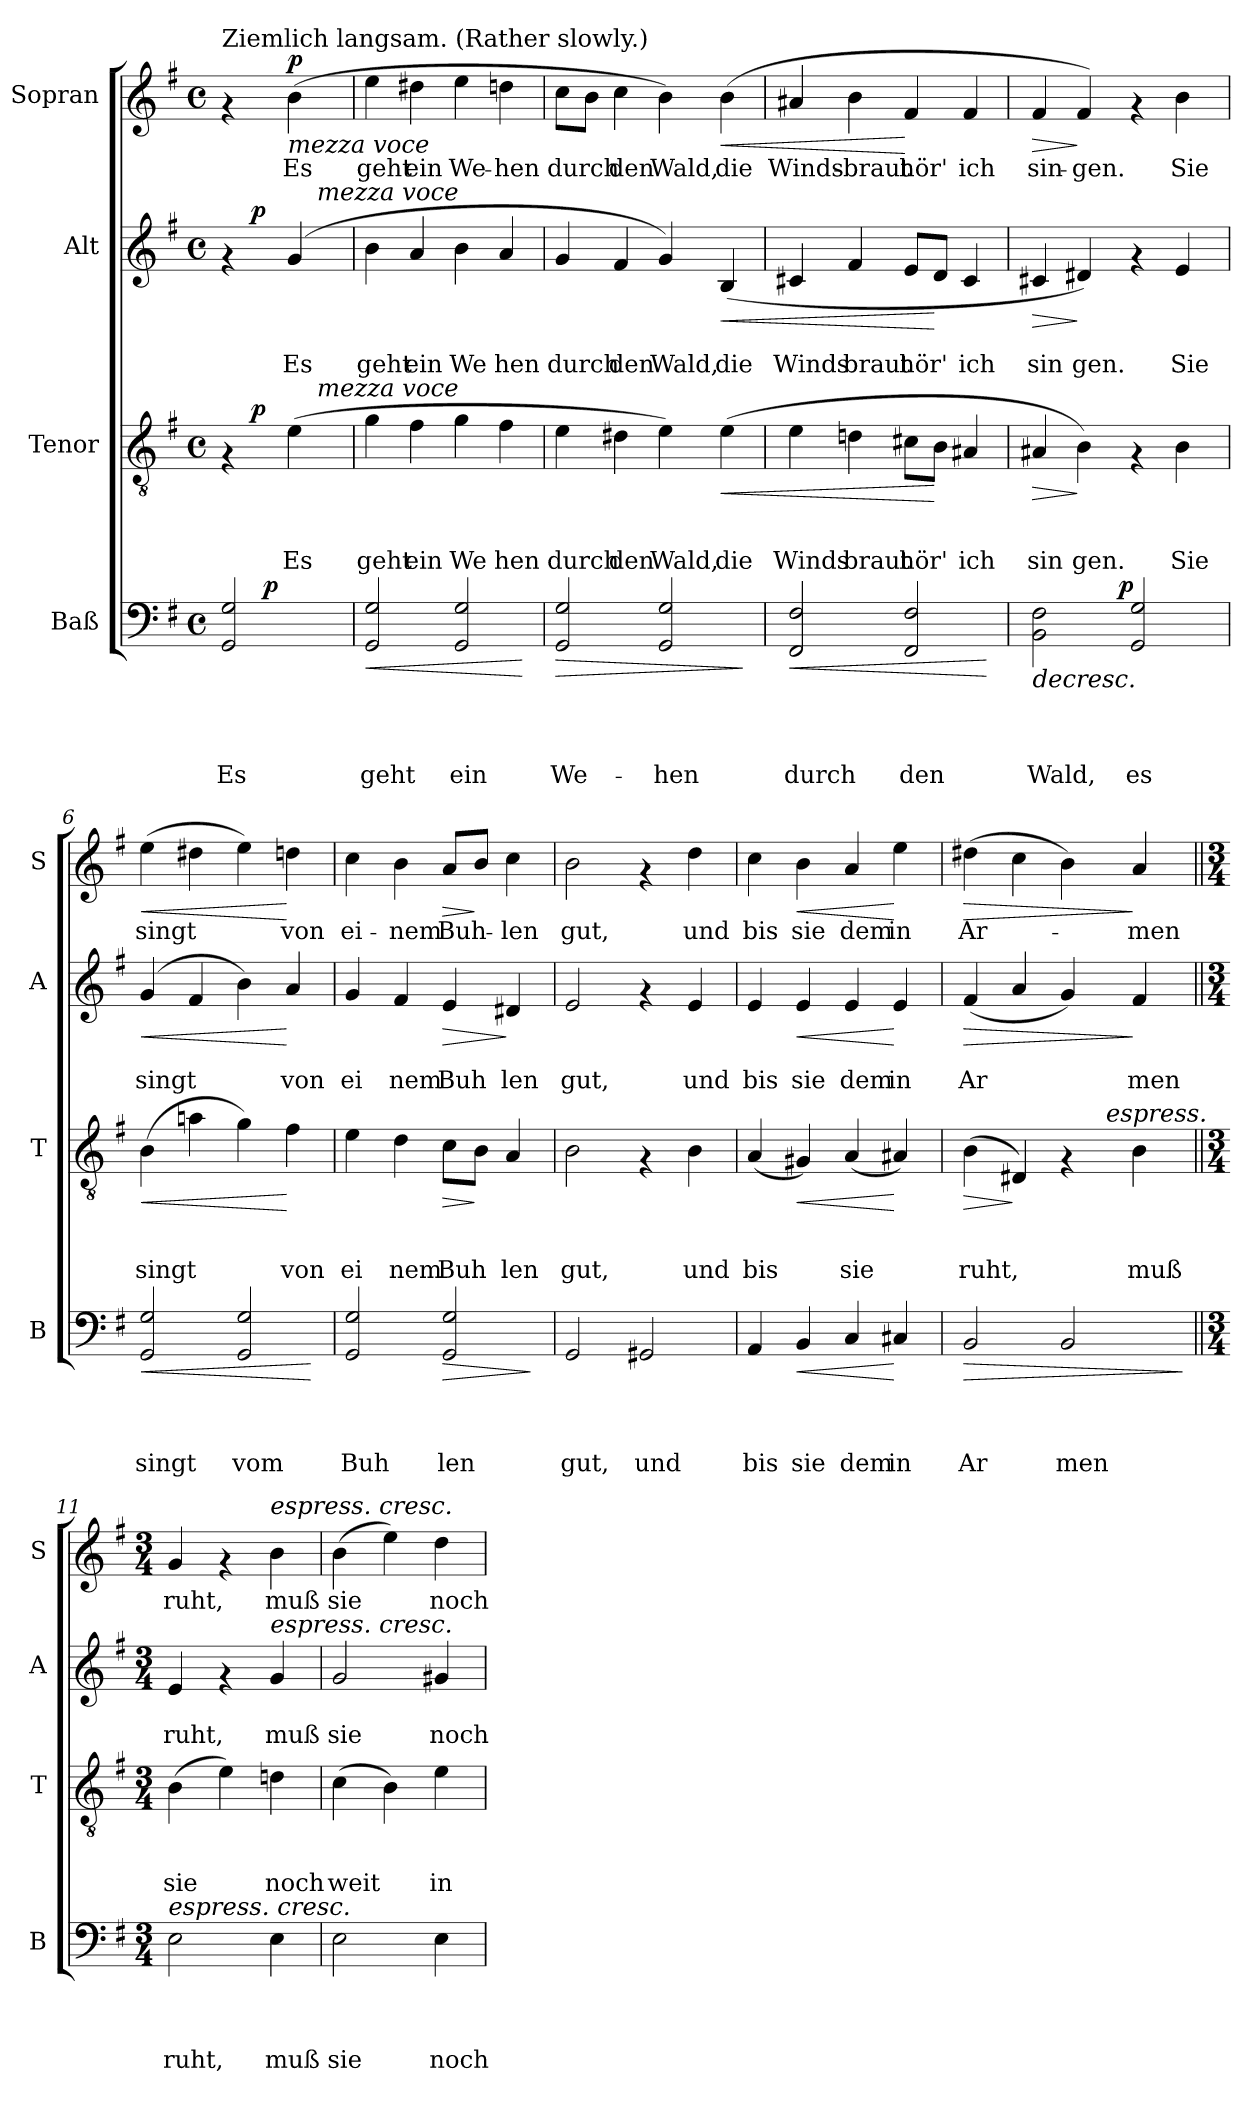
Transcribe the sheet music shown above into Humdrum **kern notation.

**kern	**text	**text	**text	**text	**dynam	**kern	**text	**text	**text	**dynam	**kern	**text	**text	**dynam	**kern	**text	**dynam
*part4	*part4	*part4	*part4	*part4	*part4	*part3	*part3	*part3	*part3	*part3	*part2	*part2	*part2	*part2	*part1	*part1	*part1
*staff4	*staff4	*staff4	*staff4	*staff4	*staff4	*staff3	*staff3	*staff3	*staff3	*staff3	*staff2	*staff2	*staff2	*staff2	*staff1	*staff1	*staff1
*I"Baß	*	*	*	*	*	*I"Tenor	*	*	*	*	*I"Alt	*	*	*	*I"Sopran	*	*
*I'B	*	*	*	*	*	*I'T	*	*	*	*	*I'A	*	*	*	*I'S	*	*
*clefF4	*	*	*	*	*	*clefGv2	*	*	*	*	*clefG2	*	*	*	*clefG2	*	*
*k[f#]	*	*	*	*	*	*k[f#]	*	*	*	*	*k[f#]	*	*	*	*k[f#]	*	*
*G:	*	*	*	*	*	*G:	*	*	*	*	*G:	*	*	*	*G:	*	*
*M4/4	*	*	*	*	*	*M4/4	*	*	*	*	*M4/4	*	*	*	*M4/4	*	*
*met(c)	*	*	*	*	*	*met(c)	*	*	*	*	*met(c)	*	*	*	*met(c)	*	*
=1	=1	=1	=1	=1	=1	=1	=1	=1	=1	=1	=1	=1	=1	=1	=1	=1	=1
!	!	!	!	!	!	!	!	!	!	!	!	!	!	!	!LO:TX:a:t=Ziemlich langsam. (Rather slowly.)	!	!
!	!	!	!	!LO:LY:b	!	!	!	!	!	!	!	!	!	!	!	!	!
*^	*	*	*	*	*	*^	*	*	*	*	*^	*	*	*	*	*	*
*	*	*	*	*	*	*	*	*^	*	*	*	*	*	*^	*	*	*	*	*	*
2GG/ 2G/	8ryy	.	.	.	Es	.	4rF	8ryy	4.ryy	.	.	.	.	4rf	8ryy	4.ryy	.	.	.	4rf	.	.
!	!	!	!	!	!	!	!	!	!	!	!	!	!LO:DY:a	!	!	!	!	!	!LO:DY:a	!	!	!
.	32ryy	.	.	.	.	.	.	4.ryy	.	.	.	.	p	.	4.ryy	.	.	.	p	.	.	.
!	!	!	!	!	!	!LO:DY:a	!	!	!	!	!	!	!	!	!	!	!	!	!	!	!	!
.	4ryy	.	.	.	.	p	.	.	.	.	.	.	.	.	.	.	.	.	.	.	.	.
!	!	!	!	!	!	!	!	!	!	!	!	!	!	!	!	!	!	!	!	!LO:TX:b:i:t=mezza voce	!	!
!	!	!	!	!	!	!	!	!	!	!	!	!LO:LY:b	!	!	!	!	!	!LO:LY:b	!	!	!LO:LY:b	!LO:DY:a
.	.	.	.	.	.	.	(>4e\	.	.	.	.	Es	.	(>4g/	.	.	.	Es	.	(>4b\	Es	p
!	!	!	!	!	!	!	!	!	!	!	!	!	!	!	!	!LO:TX:a:i:t=mezza voce	!	!	!	!	!	!
!	!	!	!	!	!	!	!	!	!LO:TX:a:i:t=mezza voce	!	!	!	!	!	!	!	!	!	!	!	!	!
.	.	.	.	.	.	.	.	.	8ryy	.	.	.	.	.	.	8ryy	.	.	.	.	.	.
.	16.ryy	.	.	.	.	.	.	.	.	.	.	.	.	.	.	.	.	.	.	.	.	.
=2	=2	=2	=2	=2	=2	=2	=2	=2	=2	=2	=2	=2	=2	=2	=2	=2	=2	=2	=2	=2	=2	=2
!	!	!	!	!	!LO:LY:b	!LO:HP:b	!	!	!	!	!	!LO:LY:b	!	!	!	!	!	!LO:LY:b	!	!	!LO:LY:b	!
*v	*v	*	*	*	*	*	*	*	*	*	*	*	*	*v	*v	*v	*	*	*	*	*	*
*	*	*	*	*	*	*v	*v	*v	*	*	*	*	*	*	*	*	*	*	*
2GG/ 2G/	.	.	.	geht	<	4g\	.	.	geht	.	4b\	.	geht	.	4ee\	geht	.
!	!	!	!	!	!	!	!	!	!LO:LY:b	!	!	!	!LO:LY:b	!	!	!LO:LY:b	!
.	.	.	.	.	.	4f#\	.	.	ein	.	4a/	.	ein	.	4dd#X\	ein	.
!	!	!	!	!LO:LY:b	!	!	!	!	!LO:LY:b	!	!	!	!LO:LY:b	!	!	!LO:LY:b	!
2GG/ 2G/	.	.	.	ein	.	4g\	.	.	We	.	4b\	.	We	.	4ee\	We-	.
!	!	!	!	!	!	!	!	!	!LO:LY:b	!	!	!	!LO:LY:b	!	!	!LO:LY:b	!
.	.	.	.	.	.	4f#\	.	.	hen	.	4a/	.	hen	.	4ddn\	-hen	.
.	.	.	.	.	[	.	.	.	.	.	.	.	.	.	.	.	.
=3	=3	=3	=3	=3	=3	=3	=3	=3	=3	=3	=3	=3	=3	=3	=3	=3	=3
!	!	!	!	!LO:LY:b	!LO:HP:b	!	!	!	!LO:LY:b	!	!	!	!LO:LY:b	!	!	!LO:LY:b	!
2GG/ 2G/	.	.	.	We-	>	4e\	.	.	durch	.	4g/	.	durch	.	8cc\L	durch	.
.	.	.	.	.	.	.	.	.	.	.	.	.	.	.	8b\J	.	.
!	!	!	!	!	!	!	!	!	!LO:LY:b	!	!	!	!LO:LY:b	!	!	!LO:LY:b	!
.	.	.	.	.	.	4d#X\	.	.	den	.	4f#/	.	den	.	4cc\	den	.
!	!	!	!	!LO:LY:b	!	!	!	!	!LO:LY:b	!	!	!	!LO:LY:b	!	!	!LO:LY:b	!
2GG/ 2G/	.	.	.	-hen	.	4e\)	.	.	Wald,	.	4g/)	.	Wald,	.	4b\)	Wald,	.
!	!	!	!	!	!	!	!	!	!LO:LY:b	!LO:HP:b	!	!	!LO:LY:b	!LO:HP:b	!	!LO:LY:b	!LO:HP:b
.	.	.	.	.	.	(>4e\	.	.	die	<	(>4B/	.	die	<	(>4b\	die	<
.	.	.	.	.	]	.	.	.	.	.	.	.	.	.	.	.	.
=4	=4	=4	=4	=4	=4	=4	=4	=4	=4	=4	=4	=4	=4	=4	=4	=4	=4
!	!	!	!	!LO:LY:b	!LO:HP:b	!	!	!	!LO:LY:b	!	!	!	!LO:LY:b	!	!	!LO:LY:b	!
2FF#/ 2F#/	.	.	.	durch	<	4e\	.	.	Winds	.	4c#X/	.	Winds	.	4a#X/	Winds-	.
!	!	!	!	!	!	!	!	!	!LO:LY:b	!	!	!	!LO:LY:b	!	!	!LO:LY:b	!
.	.	.	.	.	.	4dn\	.	.	braut	.	4f#/	.	braut	.	4b\	-braut	.
!	!	!	!	!LO:LY:b	!	!	!	!	!LO:LY:b	!	!	!	!LO:LY:b	!	!	!LO:LY:b	!
2FF#/ 2F#/	.	.	.	den	.	8c#X\L	.	.	hör'	.	8e/L	.	hör'	.	4f#/	hör'	[
.	.	.	.	.	.	8B\J	.	.	.	[	8d/J	.	.	[	.	.	.
!	!	!	!	!	!	!	!	!	!LO:LY:b	!	!	!	!LO:LY:b	!	!	!LO:LY:b	!
.	.	.	.	.	.	4A#X/	.	.	ich	.	4c#/	.	ich	.	4f#/	ich	.
.	.	.	.	.	[	.	.	.	.	.	.	.	.	.	.	.	.
=5	=5	=5	=5	=5	=5	=5	=5	=5	=5	=5	=5	=5	=5	=5	=5	=5	=5
!	!	!	!	!LO:LY:b	!LO:HP:b	!	!	!	!LO:LY:b	!LO:HP:b	!	!	!LO:LY:b	!LO:HP:b	!	!LO:LY:b	!LO:HP:b
*^	*	*	*	*	*	*	*	*	*	*	*	*	*	*	*	*	*
2BB\ 2F#\	4...ryy	.	.	.	Wald,	>	4A#X/	.	.	sin	>	4c#X/	.	sin	>	4f#/	sin-	>
!	!	!	!	!	!	!	!	!	!	!LO:LY:b	!	!	!	!LO:LY:b	!	!	!LO:LY:b	!
.	.	.	.	.	.	.	4B\)	.	.	gen.	]	4d#X/)	.	gen.	]	4f#/)	-gen.	]
!	!	!	!	!	!	!LO:DY:a	!	!	!	!	!	!	!	!	!	!	!	!
.	2ryy	.	.	.	.	p	.	.	.	.	.	.	.	.	.	.	.	.
!	!	!	!	!	!LO:LY:b	!	!	!	!	!	!	!	!	!	!	!	!	!
2GG/ 2G/	.	.	.	.	es	]	4rF	.	.	.	.	4rf	.	.	.	4rf	.	.
!	!	!	!	!	!	!	!	!	!	!LO:LY:b	!	!	!	!LO:LY:b	!	!	!LO:LY:b	!
.	.	.	.	.	.	.	4B\	.	.	Sie	.	4e/	.	Sie	.	4b\	Sie	.
.	32ryy	.	.	.	.	.	.	.	.	.	.	.	.	.	.	.	.	.
!!LO:LB:g=z
=6	=6	=6	=6	=6	=6	=6	=6	=6	=6	=6	=6	=6	=6	=6	=6	=6	=6	=6
!	!	!	!	!	!LO:LY:b	!LO:HP:b	!	!	!	!LO:LY:b	!LO:HP:b	!	!	!LO:LY:b	!LO:HP:b	!	!LO:LY:b	!LO:HP:b
*v	*v	*	*	*	*	*	*	*	*	*	*	*	*	*	*	*	*	*
2GG/ 2G/	.	.	.	singt	<	(>4B\	.	.	singt	<	(>4g/	.	singt	<	(>4ee\	singt	<
.	.	.	.	.	.	4an\	.	.	.	.	4f#/	.	.	.	4dd#X\	.	.
!	!	!	!	!LO:LY:b	!	!	!	!	!	!	!	!	!	!	!	!	!
2GG/ 2G/	.	.	.	vom	.	4g\)	.	.	.	.	4b\)	.	.	.	4ee\)	.	.
!	!	!	!	!	!	!	!	!	!LO:LY:b	!	!	!	!LO:LY:b	!	!	!LO:LY:b	!
.	.	.	.	.	.	4f#\	.	.	von	[	4a/	.	von	[	4ddn\	von	[
.	.	.	.	.	[	.	.	.	.	.	.	.	.	.	.	.	.
=7	=7	=7	=7	=7	=7	=7	=7	=7	=7	=7	=7	=7	=7	=7	=7	=7	=7
!	!	!	!	!LO:LY:b	!	!	!	!	!LO:LY:b	!	!	!	!LO:LY:b	!	!	!LO:LY:b	!
2GG/ 2G/	.	.	.	Buh	.	4e\	.	.	ei	.	4g/	.	ei	.	4cc\	ei-	.
!	!	!	!	!	!	!	!	!	!LO:LY:b	!	!	!	!LO:LY:b	!	!	!LO:LY:b	!
.	.	.	.	.	.	4d\	.	.	nem	.	4f#/	.	nem	.	4b\	-nem	.
!	!	!	!	!LO:LY:b	!LO:HP:b	!	!	!	!LO:LY:b	!LO:HP:b	!	!	!LO:LY:b	!LO:HP:b	!	!LO:LY:b	!LO:HP:b
2GG/ 2G/	.	.	.	len	>	8c\L	.	.	Buh	>	4e/	.	Buh	>	8a/L	Buh-	>
.	.	.	.	.	.	8B\J	.	.	.	]	.	.	.	.	8b/J	.	]
!	!	!	!	!	!	!	!	!	!LO:LY:b	!	!	!	!LO:LY:b	!	!	!LO:LY:b	!
.	.	.	.	.	.	4A/	.	.	len	.	4d#X/	.	len	]	4cc\	-len	.
.	.	.	.	.	]	.	.	.	.	.	.	.	.	.	.	.	.
=8	=8	=8	=8	=8	=8	=8	=8	=8	=8	=8	=8	=8	=8	=8	=8	=8	=8
!	!	!	!	!LO:LY:b	!	!	!	!	!LO:LY:b	!	!	!	!LO:LY:b	!	!	!LO:LY:b	!
2GG/	.	.	.	gut,	.	2B\	.	.	gut,	.	2e/	.	gut,	.	2b\	gut,	.
!	!	!	!	!LO:LY:b	!	!	!	!	!	!	!	!	!	!	!	!	!
2GG#X/	.	.	.	und	.	4rF	.	.	.	.	4rf	.	.	.	4rf	.	.
!	!	!	!	!	!	!	!	!	!LO:LY:b	!	!	!	!LO:LY:b	!	!	!LO:LY:b	!
.	.	.	.	.	.	4B\	.	.	und	.	4e/	.	und	.	4dd\	und	.
=9	=9	=9	=9	=9	=9	=9	=9	=9	=9	=9	=9	=9	=9	=9	=9	=9	=9
!	!	!	!	!LO:LY:b	!	!	!	!	!LO:LY:b	!	!	!	!LO:LY:b	!	!	!LO:LY:b	!
4AA/	.	.	.	bis	.	(<4A/	.	.	bis	.	4e/	.	bis	.	4cc\	bis	.
!	!	!	!	!LO:LY:b	!LO:HP:b	!	!	!	!	!LO:HP:b	!	!	!LO:LY:b	!LO:HP:b	!	!LO:LY:b	!LO:HP:b
4BB/	.	.	.	sie	<	4G#X/)	.	.	.	<	4e/	.	sie	<	4b\	sie	<
!	!	!	!	!LO:LY:b	!	!	!	!	!LO:LY:b	!	!	!	!LO:LY:b	!	!	!LO:LY:b	!
4C/	.	.	.	dem	.	(<4A/	.	.	sie	.	4e/	.	dem	.	4a/	dem	.
!	!	!	!	!LO:LY:b	!	!	!	!	!	!	!	!	!LO:LY:b	!	!	!LO:LY:b	!
4C#X/	.	.	.	in	[	4A#X/)	.	.	.	[	4e/	.	in	[	4ee\	in	[
=10	=10	=10	=10	=10	=10	=10	=10	=10	=10	=10	=10	=10	=10	=10	=10	=10	=10
!	!	!	!	!LO:LY:b	!LO:HP:b	!	!	!	!LO:LY:b	!LO:HP:b	!	!	!LO:LY:b	!LO:HP:b	!	!LO:LY:b	!LO:HP:b
*	*	*	*	*	*	*^	*	*	*	*	*	*	*	*	*	*	*
2BB/	.	.	.	Ar	>	(>4B\	2ryy	.	.	ruht,	>	(<4f#/	.	Ar	>	(>4dd#X\	Ar-	>
.	.	.	.	.	.	4D#X/)	.	.	.	.	]	4a/	.	.	.	4cc\	.	.
!	!	!	!	!LO:LY:b	!	!	!	!	!	!	!	!	!	!	!	!	!	!
2BB/	.	.	.	men	.	4rF	8ryy	.	.	.	.	4g/)	.	.	.	4b\)	.	.
.	.	.	.	.	.	.	32ryy	.	.	.	.	.	.	.	.	.	.	.
!	!	!	!	!	!	!	!LO:TX:a:i:t=espress.	!	!	!	!	!	!	!	!	!	!	!
.	.	.	.	.	.	.	4ryy	.	.	.	.	.	.	.	.	.	.	.
!	!	!	!	!	!	!	!	!	!	!LO:LY:b	!	!	!	!LO:LY:b	!	!	!LO:LY:b	!
.	.	.	.	.	.	4B\	.	.	.	muß	.	4f#/	.	men	]	4a/	-men	]
.	.	.	.	.	.	.	16.ryy	.	.	.	.	.	.	.	.	.	.	.
.	.	.	.	.	]	.	.	.	.	.	.	.	.	.	.	.	.	.
*	*	*	*	*	*	*v	*v	*	*	*	*	*	*	*	*	*	*	*
!!LO:PB:g=z
=11||	=11||	=11||	=11||	=11||	=11||	=11||	=11||	=11||	=11||	=11||	=11||	=11||	=11||	=11||	=11||	=11||	=11||
*M3/4	*	*	*	*	*	*M3/4	*	*	*	*	*M3/4	*	*	*	*M3/4	*	*
*	*	*	*	*	*	*^	*	*	*	*	*	*	*	*	*	*	*
!	!	!	!	!	!	!LO:TX:a:i:t=cresc.	!	!	!	!	!	!	!	!	!	!	!	!
!LO:TX:a:i:t=espress. cresc.	!	!	!	!	!	!	!	!	!	!	!	!	!	!	!	!	!	!
!	!	!	!	!LO:LY:b	!	!	!	!	!	!LO:LY:b	!	!	!	!LO:LY:b	!	!	!LO:LY:b	!
*	*	*	*	*	*	*v	*v	*	*	*	*	*	*	*	*	*	*	*
2E\	.	.	.	ruht,	.	(>4B\	.	.	sie	.	4e/	.	ruht,	.	4g/	ruht,	.
.	.	.	.	.	.	4e\)	.	.	.	.	4rf	.	.	.	4rf	.	.
!	!	!	!	!	!	!	!	!	!	!	!	!	!	!	!LO:TX:a:i:t=espress. cresc.	!	!
!	!	!	!	!	!	!	!	!	!	!	!LO:TX:a:i:t=espress. cresc.	!	!	!	!	!	!
!	!	!	!	!LO:LY:b	!	!	!	!	!LO:LY:b	!	!	!	!LO:LY:b	!	!	!LO:LY:b	!
4E\	.	.	.	muß	.	4dn\	.	.	noch	.	4g/	.	muß	.	4b\	muß	.
=12	=12	=12	=12	=12	=12	=12	=12	=12	=12	=12	=12	=12	=12	=12	=12	=12	=12
!	!	!	!	!LO:LY:b	!	!	!	!	!LO:LY:b	!	!	!	!LO:LY:b	!	!	!LO:LY:b	!
2E\	.	.	.	sie	.	(>4c\	.	.	weit	.	2g/	.	sie	.	(>4b\	sie	.
.	.	.	.	.	.	4B\)	.	.	.	.	.	.	.	.	4ee\)	.	.
!	!	!	!	!LO:LY:b	!	!	!	!	!LO:LY:b	!	!	!	!LO:LY:b	!	!	!LO:LY:b	!
4E\	.	.	.	noch	.	4e\	.	.	in	.	4g#X/	.	noch	.	4dd\	noch	.
=	=	=	=	=	=	=	=	=	=	=	=	=	=	=	=	=	=
*-	*-	*-	*-	*-	*-	*-	*-	*-	*-	*-	*-	*-	*-	*-	*-	*-	*-
